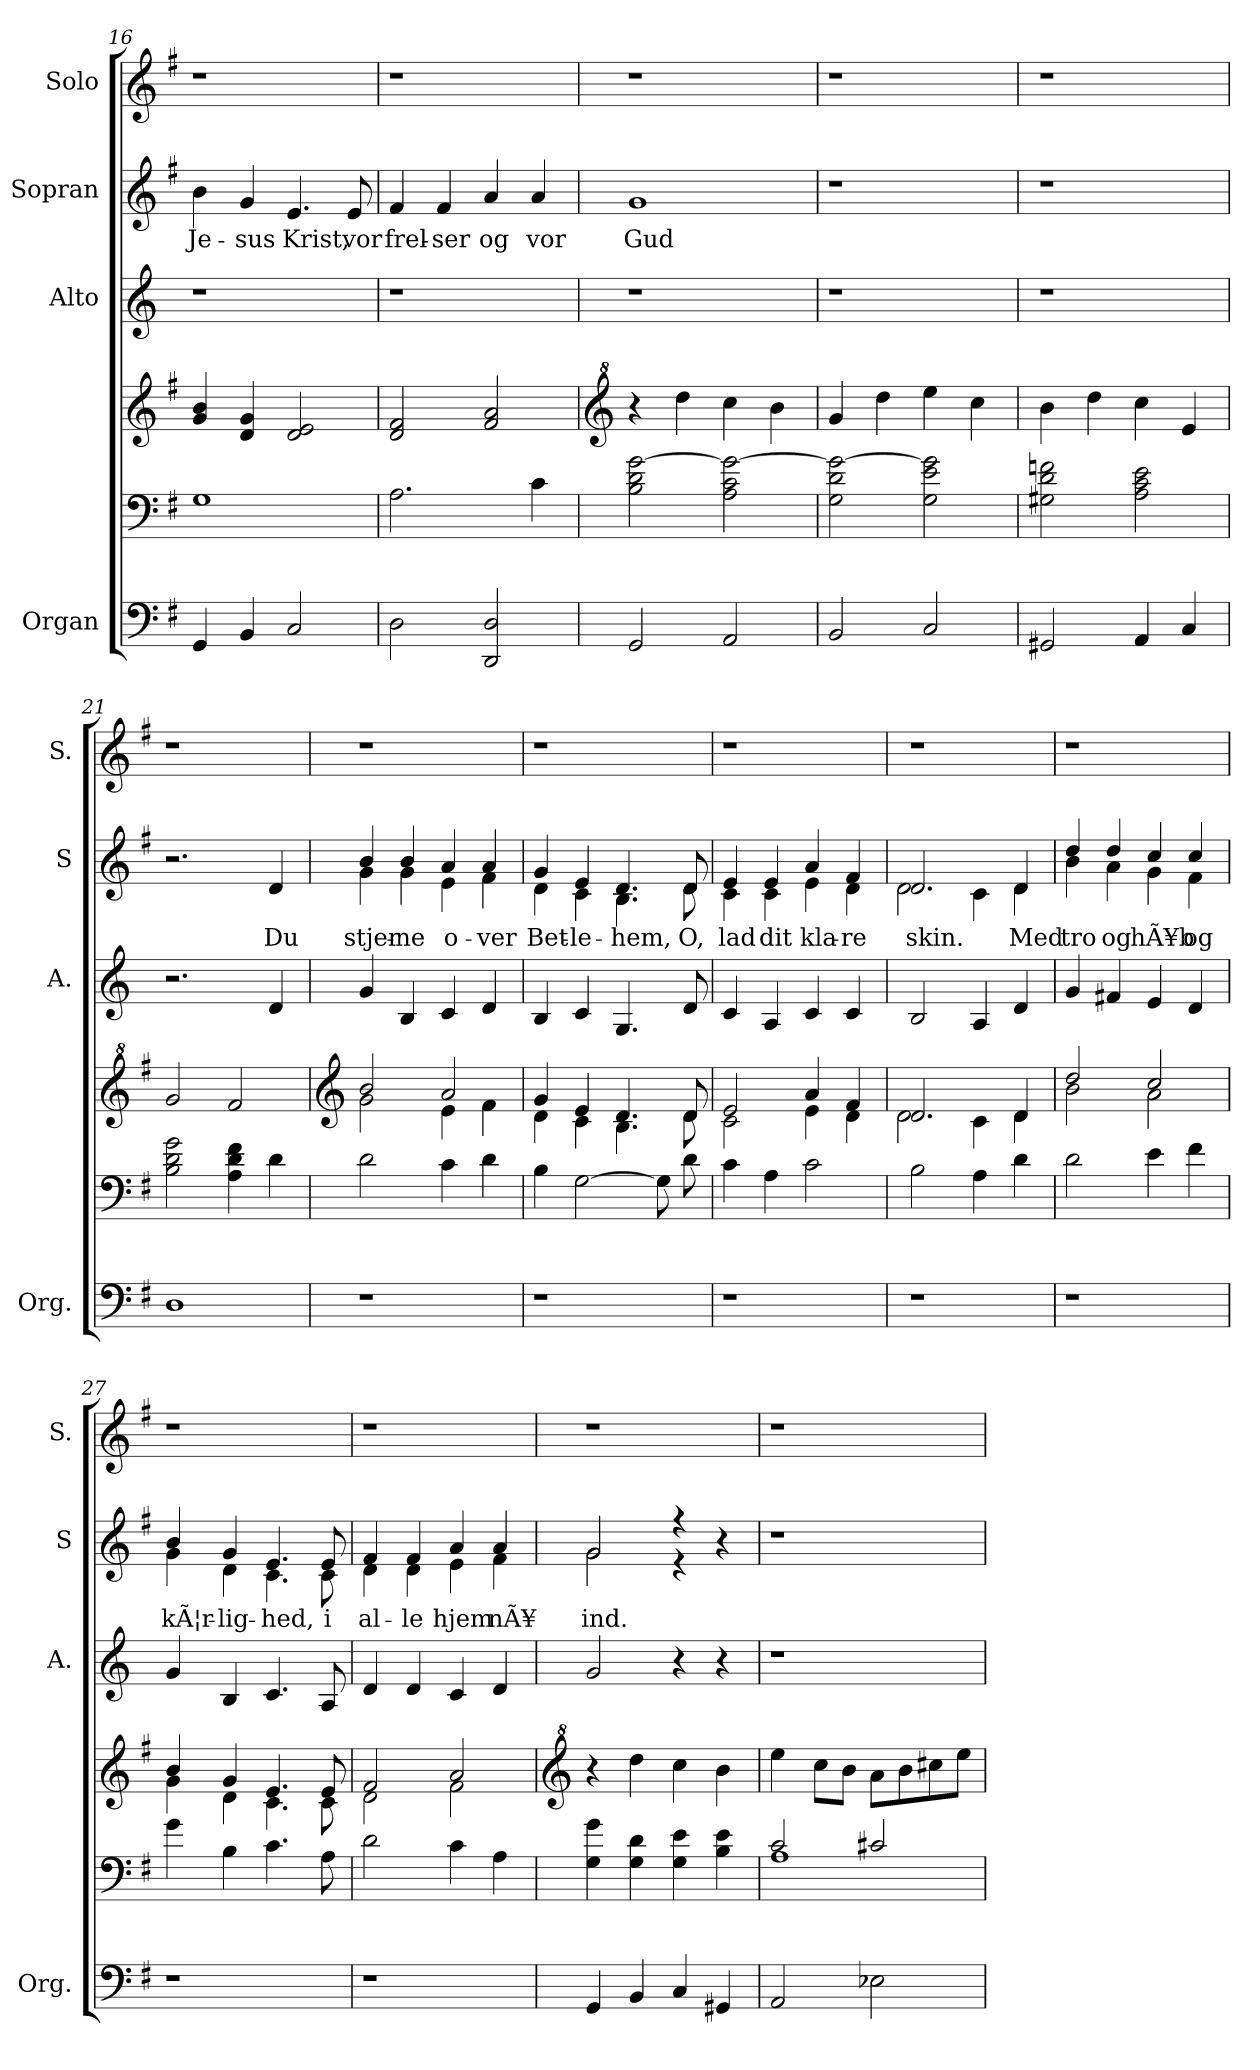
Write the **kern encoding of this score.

**kern	**kern	**kern	**kern	**kern	**text	**kern
*part4	*part4	*part4	*part3	*part2	*part2	*part1
*staff6	*staff5	*staff4	*staff3	*staff2	*staff2	*staff1
*I"Organ	*	*	*I"Alto	*I"Sopran	*	*I"Solo
*I'Org.	*	*	*I'A.	*I'S	*	*I'S.
*clefF4	*clefF4	*clefG2	*clefG2	*clefG2	*	*clefG2
*k[f#]	*k[f#]	*k[f#]	*k[]	*k[f#]	*	*k[f#]
=16	=16	=16	=16	=16	=16	=16
!	!	!	!	!	!LO:LY:b	!
4GG/	1G	4g/ 4b/	1r	4b\	Je-	1r
!	!	!	!	!	!LO:LY:b	!
4BB/	.	4d/ 4g/	.	4g/	-sus	.
!	!	!	!	!	!LO:LY:b	!
2C/	.	2d/ 2e/	.	4.e/	Krist,	.
!	!	!	!	!	!LO:LY:b	!
.	.	.	.	8e/	vor	.
=17	=17	=17	=17	=17	=17	=17
!	!	!	!	!	!LO:LY:b	!
2D\	2.A\	2d/ 2f#/	1r	4f#/	frel-	1r
!	!	!	!	!	!LO:LY:b	!
.	.	.	.	4f#/	-ser	.
!	!	!	!	!	!LO:LY:b	!
2DD/ 2D/	.	2f#/ 2a/	.	4a/	og	.
!	!	!	!	!	!LO:LY:b	!
.	4c\	.	.	4a/	vor	.
=18	=18	=18	=18	=18	=18	=18
*	*	*clefG^2	*	*	*	*
!	!	!	!	!	!LO:LY:b	!
2GG/	2B\ 2d\ [2g\	4r	1r	1g	Gud	1r
.	.	4ddd\	.	.	.	.
2AA/	2A\ 2c\ 2g\_	4ccc\	.	.	.	.
.	.	4bb\	.	.	.	.
=19	=19	=19	=19	=19	=19	=19
2BB/	2G\ 2d\ 2g\_	4gg/	1r	1r	.	1r
.	.	4ddd\	.	.	.	.
2C/	2G\ 2e\ 2g\]	4eee\	.	.	.	.
.	.	4ccc\	.	.	.	.
!!LO:LB:g=z
=20	=20	=20	=20	=20	=20	=20
2GG#X/	2G#X\ 2d\ 2fn\	4bb\	1r	1r	.	1r
.	.	4ddd\	.	.	.	.
4AA/	2A\ 2c\ 2e\	4ccc\	.	.	.	.
4C/	.	4ee/	.	.	.	.
=21	=21	=21	=21	=21	=21	=21
1D	2B\ 2d\ 2g\	2gg/	2.r	2.r	.	1r
.	4A\ 4d\ 4f#\	2ff#/	.	.	.	.
!	!	!	!	!	!LO:LY:b	!
.	4d\	.	4d/	4d/	Du	.
=22	=22	=22	=22	=22	=22	=22
*	*	*clefG2	*	*	*	*
*	*	*^	*	*	*	*
!	!	!	!	!	!	!LO:LY:b	!
*	*	*	*	*	*^	*	*
1r	2d\	2b/	2g\	4g/	4b/	4g\	stjer-	1r
!	!	!	!	!	!	!	!LO:LY:b	!
.	.	.	.	4B/	4b/	4g\	-ne	.
!	!	!	!	!	!	!	!LO:LY:b	!
.	4c\	2a/	4e\	4c/	4a/	4e\	o-	.
!	!	!	!	!	!	!	!LO:LY:b	!
.	4d\	.	4f#\	4d/	4a/	4f#\	-ver	.
=23	=23	=23	=23	=23	=23	=23	=23	=23
!	!	!	!	!	!	!	!LO:LY:b	!
1r	4B\	4g/	4d\	4B/	4g/	4d\	Bet-	1r
!	!	!	!	!	!	!	!LO:LY:b	!
.	[2G\	4e/	4c\	4c/	4e/	4c\	-le-	.
!	!	!	!	!	!	!	!LO:LY:b	!
.	.	4.d/	4.B\	4.G/	4.d/	4.B\	-hem,	.
.	8G\]	.	.	.	.	.	.	.
!	!	!	!	!	!	!	!LO:LY:b	!
.	8d\	8d/	8d\	8d/	8d/	8d\	O,	.
=24	=24	=24	=24	=24	=24	=24	=24	=24
!	!	!	!	!	!	!	!LO:LY:b	!
1r	4c\	2e/	2c\	4c/	4e/	4c\	lad	1r
!	!	!	!	!	!	!	!LO:LY:b	!
.	4A\	.	.	4A/	4e/	4c\	dit	.
!	!	!	!	!	!	!	!LO:LY:b	!
.	2c\	4a/	4e\	4c/	4a/	4e\	kla-	.
!	!	!	!	!	!	!	!LO:LY:b	!
.	.	4f#/	4d\	4c/	4f#/	4d\	-re	.
=25	=25	=25	=25	=25	=25	=25	=25	=25
!	!	!	!	!	!	!	!LO:LY:b	!
1r	2B\	2.d/	2d\	2B/	2.d/	2d\	skin.	1r
.	4A\	.	4c\	4A/	.	4c\	.	.
!	!	!	!	!	!	!	!LO:LY:b	!
.	4d\	4d/	4d\	4d/	4d/	4d\	Med	.
=26	=26	=26	=26	=26	=26	=26	=26	=26
!	!	!	!	!	!	!	!LO:LY:b	!
1r	2d\	2dd/	2b\	4g/	4dd/	4b\	tro	1r
!	!	!	!	!	!	!	!LO:LY:b	!
.	.	.	.	4f#X/	4dd/	4a\	og	.
!	!	!	!	!	!	!	!LO:LY:b	!
.	4e\	2cc/	2a\	4e/	4cc/	4g\	hÃ¥b	.
!	!	!	!	!	!	!	!LO:LY:b	!
.	4f#\	.	.	4d/	4cc/	4f#\	og	.
!!LO:PB:g=z
=27	=27	=27	=27	=27	=27	=27	=27	=27
!	!	!	!	!	!	!	!LO:LY:b	!
1r	4g\	4b/	4g\	4g/	4b/	4g\	kÃ¦r-	1r
!	!	!	!	!	!	!	!LO:LY:b	!
.	4B\	4g/	4d\	4B/	4g/	4d\	-lig-	.
!	!	!	!	!	!	!	!LO:LY:b	!
.	4.c\	4.e/	4.c\	4.c/	4.e/	4.c\	-hed,	.
!	!	!	!	!	!	!	!LO:LY:b	!
.	8A\	8e/	8c\	8A/	8e/	8c\	i	.
=28	=28	=28	=28	=28	=28	=28	=28	=28
!	!	!	!	!	!	!	!LO:LY:b	!
1r	2d\	2f#/	2d\	4d/	4f#/	4d\	al-	1r
!	!	!	!	!	!	!	!LO:LY:b	!
.	.	.	.	4d/	4f#/	4d\	-le	.
!	!	!	!	!	!	!	!LO:LY:b	!
.	4c\	2a/	2f#\	4c/	4a/	4e\	hjem	.
!	!	!	!	!	!	!	!LO:LY:b	!
.	4A\	.	.	4d/	4a/	4f#\	nÃ¥	.
*	*	*v	*v	*	*	*	*	*
=29	=29	=29	=29	=29	=29	=29	=29
*	*	*clefG^2	*	*	*	*	*
!	!	!	!	!	!	!LO:LY:b	!
4GG/	4G\ 4g\	4r	2g/	2g/	2g\	ind.	1r
4BB/	4G\ 4d\	4ddd\	.	.	.	.	.
4C/	4G\ 4e\	4ccc\	4r	4r	4r	.	.
4GG#X/	4B\ 4e\	4bb\	4r	4r	4ryy	.	.
*	*	*	*	*v	*v	*	*
=30	=30	=30	=30	=30	=30	=30
*	*^	*	*	*	*	*
2AA/	2c/	1A	4eee\	1r	1r	.	1r
.	.	.	8ccc\L	.	.	.	.
.	.	.	8bb\J	.	.	.	.
2E-X\	2c#X/	.	8aa\L	.	.	.	.
.	.	.	8bb\	.	.	.	.
.	.	.	8ccc#X\	.	.	.	.
.	.	.	8eee\J	.	.	.	.
*	*v	*v	*	*	*	*	*
=	=	=	=	=	=	=
*-	*-	*-	*-	*-	*-	*-
